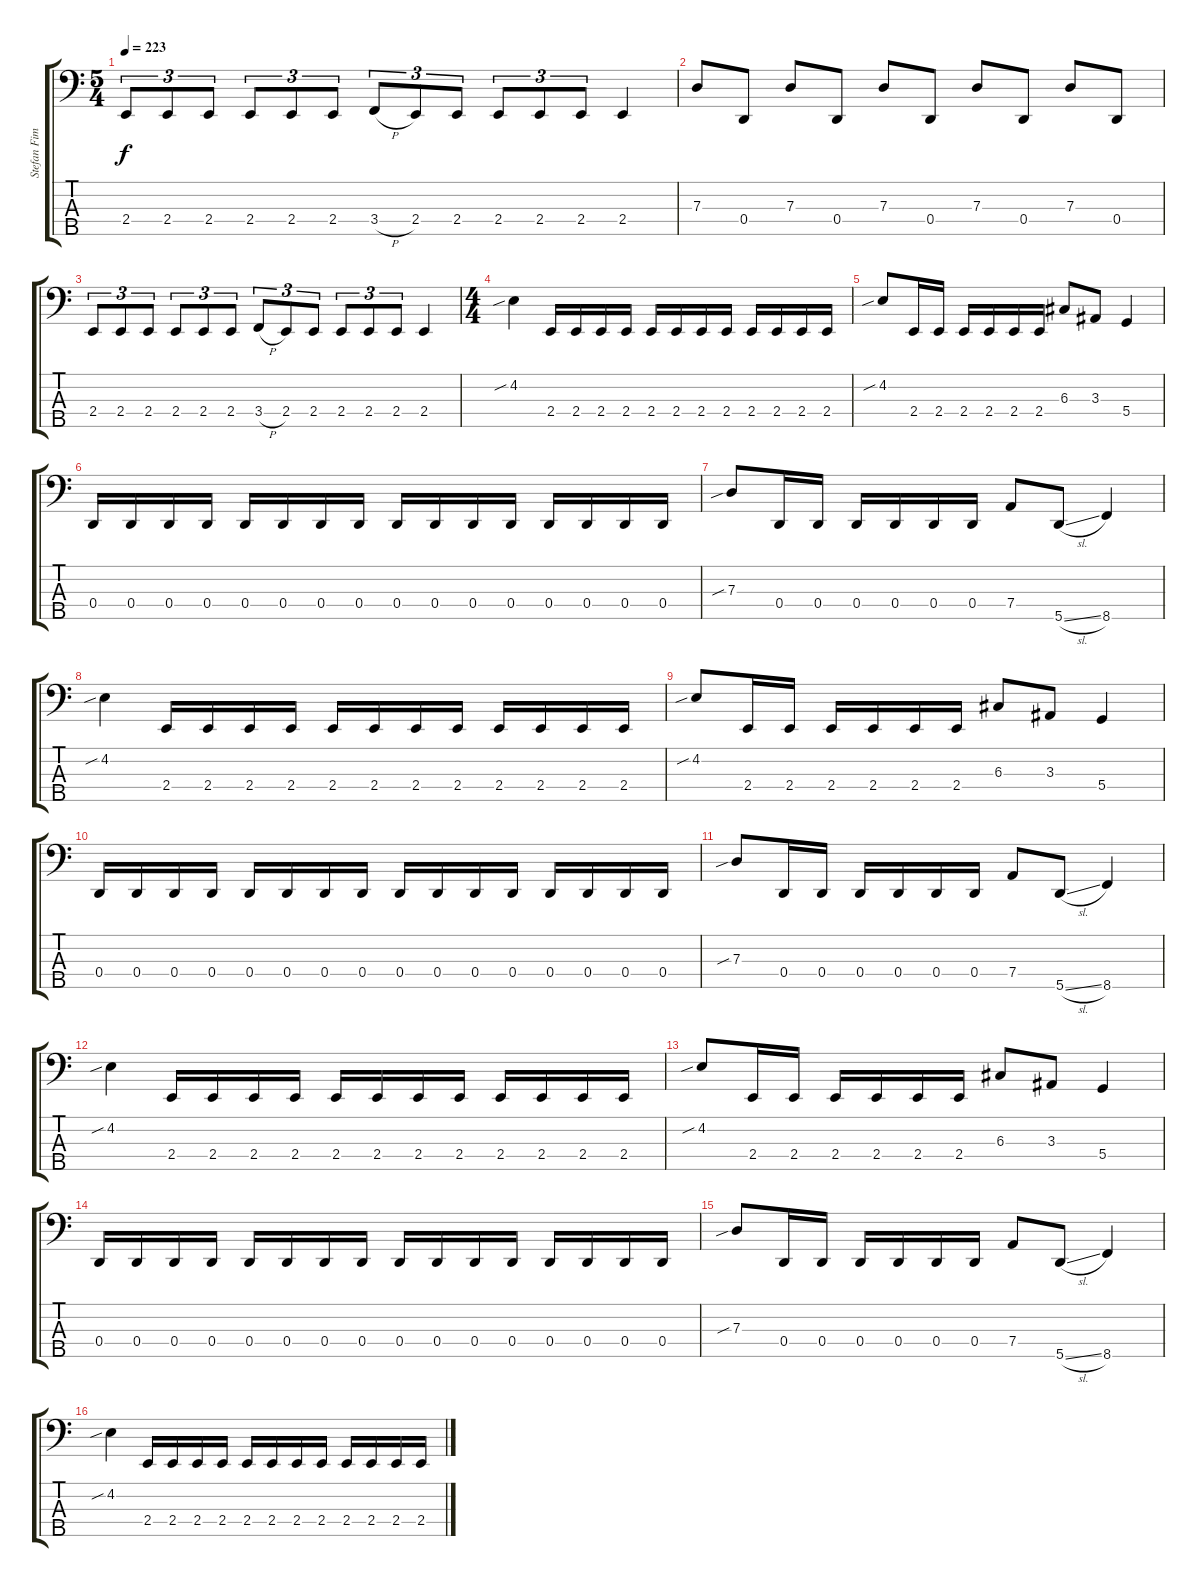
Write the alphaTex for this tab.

\track ("Stefan Fimmers" "Stefan Fim") {instrument electricbassfinger}
\staff {score tabs}
\tuning (F2 C2 G1 D1 A0) {hide}
\ts (5 4)
\tempo 223
\clef f4
\ks c
2.4.8{tu (3 2) dy f} 2.4.8{tu (3 2)} 2.4.8{tu (3 2)} 2.4.8{tu (3 2)} 2.4.8{tu (3 2)} 2.4.8{tu (3 2)} 3.4{h}.8{tu (3 2)} 2.4.8{tu (3 2)} 2.4.8{tu (3 2)} 2.4.8{tu (3 2)} 2.4.8{tu (3 2)} 2.4.8{tu (3 2)} 2.4.4 |
7.3.8 0.4.8 7.3.8 0.4.8 7.3.8 0.4.8 7.3.8 0.4.8 7.3.8 0.4.8 |
2.4.8{tu (3 2)} 2.4.8{tu (3 2)} 2.4.8{tu (3 2)} 2.4.8{tu (3 2)} 2.4.8{tu (3 2)} 2.4.8{tu (3 2)} 3.4{h}.8{tu (3 2)} 2.4.8{tu (3 2)} 2.4.8{tu (3 2)} 2.4.8{tu (3 2)} 2.4.8{tu (3 2)} 2.4.8{tu (3 2)} 2.4.4 |
\ts (4 4)
4.2{sib}.4 2.4.16 2.4.16 2.4.16 2.4.16 2.4.16 2.4.16 2.4.16 2.4.16 2.4.16 2.4.16 2.4.16 2.4.16 |
4.2{sib}.8 2.4.16 2.4.16 2.4.16 2.4.16 2.4.16 2.4.16 6.3.8 3.3.8 5.4.4 |
0.4.16 0.4.16 0.4.16 0.4.16 0.4.16 0.4.16 0.4.16 0.4.16 0.4.16 0.4.16 0.4.16 0.4.16 0.4.16 0.4.16 0.4.16 0.4.16 |
7.3{sib}.8 0.4.16 0.4.16 0.4.16 0.4.16 0.4.16 0.4.16 7.4.8 5.5{sl}.8 8.5.4 |
4.2{sib}.4 2.4.16 2.4.16 2.4.16 2.4.16 2.4.16 2.4.16 2.4.16 2.4.16 2.4.16 2.4.16 2.4.16 2.4.16 |
4.2{sib}.8 2.4.16 2.4.16 2.4.16 2.4.16 2.4.16 2.4.16 6.3.8 3.3.8 5.4.4 |
0.4.16 0.4.16 0.4.16 0.4.16 0.4.16 0.4.16 0.4.16 0.4.16 0.4.16 0.4.16 0.4.16 0.4.16 0.4.16 0.4.16 0.4.16 0.4.16 |
7.3{sib}.8 0.4.16 0.4.16 0.4.16 0.4.16 0.4.16 0.4.16 7.4.8 5.5{sl}.8 8.5.4 |
4.2{sib}.4 2.4.16 2.4.16 2.4.16 2.4.16 2.4.16 2.4.16 2.4.16 2.4.16 2.4.16 2.4.16 2.4.16 2.4.16 |
4.2{sib}.8 2.4.16 2.4.16 2.4.16 2.4.16 2.4.16 2.4.16 6.3.8 3.3.8 5.4.4 |
0.4.16 0.4.16 0.4.16 0.4.16 0.4.16 0.4.16 0.4.16 0.4.16 0.4.16 0.4.16 0.4.16 0.4.16 0.4.16 0.4.16 0.4.16 0.4.16 |
7.3{sib}.8 0.4.16 0.4.16 0.4.16 0.4.16 0.4.16 0.4.16 7.4.8 5.5{sl}.8 8.5.4 |
4.2{sib}.4 2.4.16 2.4.16 2.4.16 2.4.16 2.4.16 2.4.16 2.4.16 2.4.16 2.4.16 2.4.16 2.4.16 2.4.16
